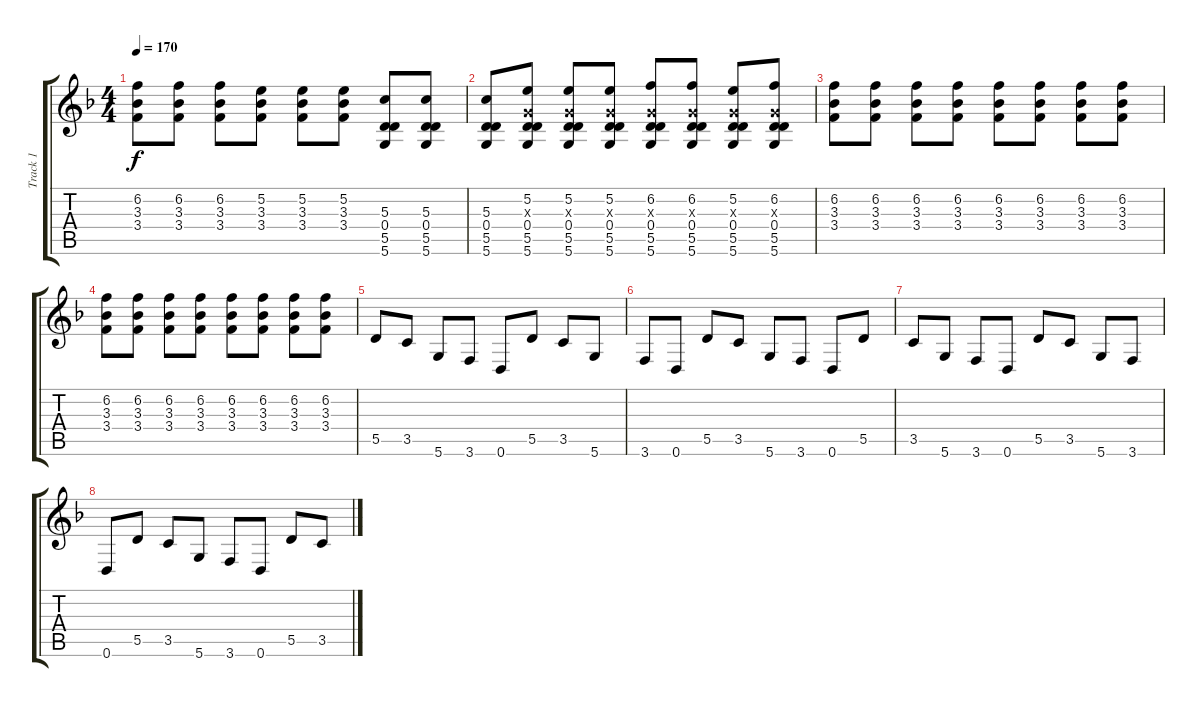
\track ("Track 1" "Track 1") {instrument distortionguitar}
\staff {score tabs}
\tuning (E4 B3 G3 D3 A2 D2) {hide}
\ts (4 4)
\tempo 170
\clef g2
\ks f
(6.2 3.3 3.4).8{dy f} (6.2 3.3 3.4).8 (6.2 3.3 3.4).8 (5.2 3.3 3.4).8 (5.2 3.3 3.4).8 (5.2 3.3 3.4).8 (5.3 0.4 5.5 5.6).8 (5.3 0.4 5.5 5.6).8 |
(5.3 0.4 5.5 5.6).8 (5.2 0.3{x} 0.4 5.5 5.6).8 (5.2 0.3{x} 0.4 5.5 5.6).8 (5.2 0.3{x} 0.4 5.5 5.6).8 (6.2 0.3{x} 0.4 5.5 5.6).8 (6.2 0.3{x} 0.4 5.5 5.6).8 (5.2 0.3{x} 0.4 5.5 5.6).8 (6.2 0.3{x} 0.4 5.5 5.6).8 |
(6.2 3.3 3.4).8 (6.2 3.3 3.4).8 (6.2 3.3 3.4).8 (6.2 3.3 3.4).8 (6.2 3.3 3.4).8 (6.2 3.3 3.4).8 (6.2 3.3 3.4).8 (6.2 3.3 3.4).8 |
(6.2 3.3 3.4).8 (6.2 3.3 3.4).8 (6.2 3.3 3.4).8 (6.2 3.3 3.4).8 (6.2 3.3 3.4).8 (6.2 3.3 3.4).8 (6.2 3.3 3.4).8 (6.2 3.3 3.4).8 |
5.5.8 3.5.8 5.6.8 3.6.8 0.6.8 5.5.8 3.5.8 5.6.8 |
3.6.8 0.6.8 5.5.8 3.5.8 5.6.8 3.6.8 0.6.8 5.5.8 |
3.5.8 5.6.8 3.6.8 0.6.8 5.5.8 3.5.8 5.6.8 3.6.8 |
0.6.8 5.5.8 3.5.8 5.6.8 3.6.8 0.6.8 5.5.8 3.5.8
